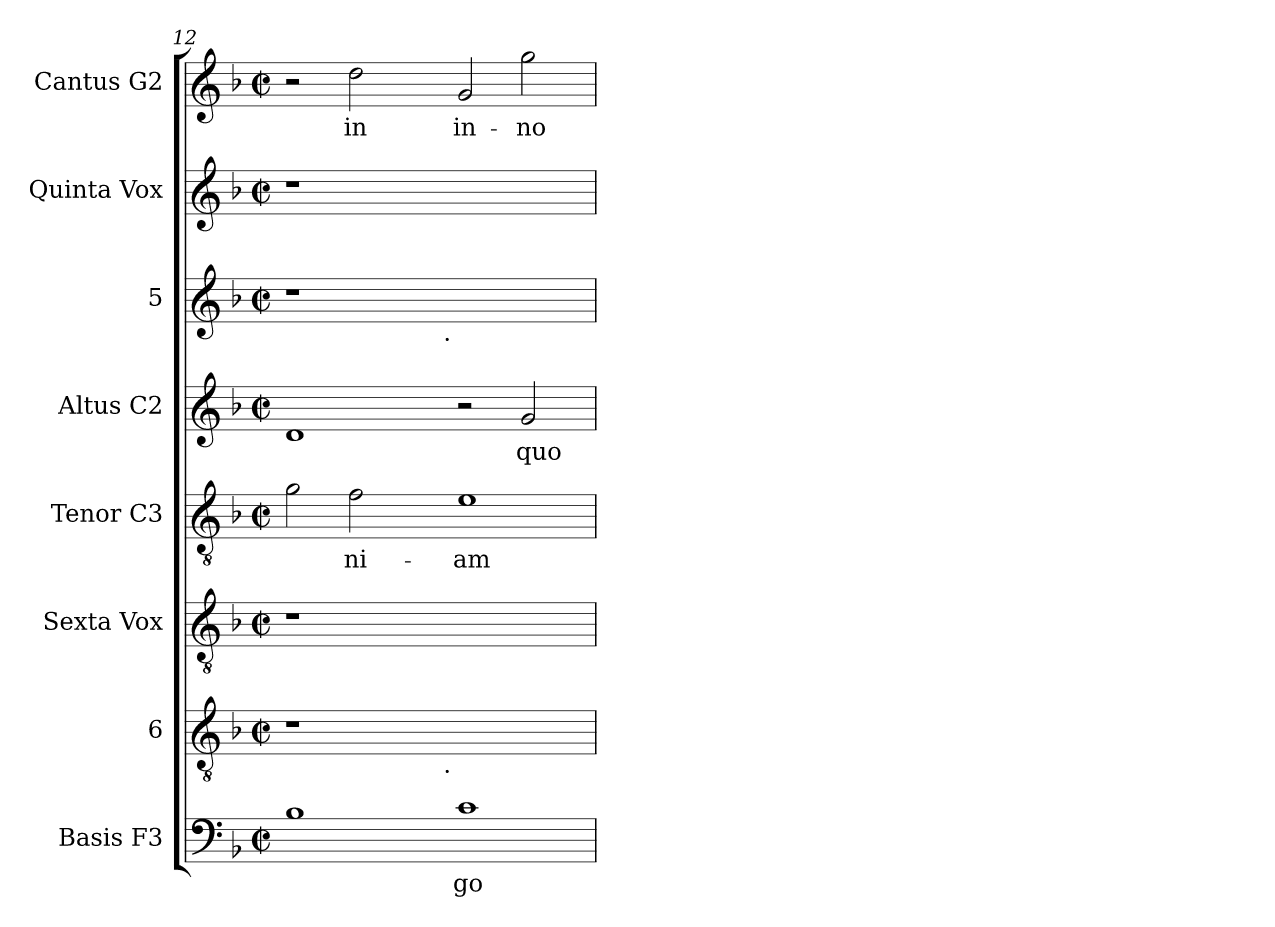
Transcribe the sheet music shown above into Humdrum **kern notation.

**kern	**text	**kern	**kern	**kern	**text	**kern	**text	**kern	**kern	**kern	**text
*part8	*part8	*part7	*part6	*part5	*part5	*part4	*part4	*part3	*part2	*part1	*part1
*staff8	*staff8	*staff7	*staff6	*staff5	*staff5	*staff4	*staff4	*staff3	*staff2	*staff1	*staff1
*I"Basis  F3	*	*I"6	*I"Sexta  Vox	*I"Tenor  C3	*	*I"Altus  C2	*	*I"5	*I"Quinta  Vox	*I"Cantus  G2	*
*I'B	*	*	*	*I'T	*	*I'A	*	*	*	*I'C	*
*clefF4	*	*clefGv2	*clefGv2	*clefGv2	*	*clefG2	*	*clefG2	*clefG2	*clefG2	*
*k[b-]	*	*k[b-]	*k[b-]	*k[b-]	*	*k[b-]	*	*k[b-]	*k[b-]	*k[b-]	*
*F:	*	*F:	*F:	*F:	*	*F:	*	*F:	*F:	*F:	*
*M2/2	*	*M2/2	*M2/2	*M2/2	*	*M2/2	*	*M2/2	*M2/2	*M2/2	*
*met(c|)	*	*met(c|)	*met(c|)	*met(c|)	*	*met(c|)	*	*met(c|)	*met(c|)	*met(c|)	*
=12	=12	=12	=12	=12	=12	=12	=12	=12	=12	=12	=12
!	!LO:LY:b:cj	!	!	!	!LO:LY:b:cj	!	!LO:LY:b:cj	!	!	!	!
*	*	*^	*	*	*	*	*	*^	*	*	*
1B-	--	1r	2ryy	1r	2g\	--	1d	.	1r	2ryy	1r	2r	.
!	!	!	!	!	!	!LO:LY:b:cj	!	!	!	!	!	!	!LO:LY:b:cj
.	.	.	4ryy	.	2f\	-ni-	.	.	.	4ryy	.	2dd\	in
.	.	.	8ryy	.	.	.	.	.	.	8ryy	.	.	.
.	.	.	16ryy	.	.	.	.	.	.	16ryy	.	.	.
.	.	.	64ryy	.	.	.	.	.	.	64ryy	.	.	.
!	!	!	!	!	!	!	!	!	!	!LO:TX:b:t=.	!	!	!
!	!	!	!LO:TX:b:t=.	!	!	!	!	!	!	!	!	!	!
.	.	.	1ryy	.	.	.	.	.	.	1ryy	.	.	.
!	!LO:LY:b:cj	!	!	!	!	!LO:LY:b:cj	!	!	!	!	!	!	!LO:LY:b:cj
1c	-go	1ryy	.	1ryy	1e	-am	2r	.	1ryy	.	1ryy	2g/	in-
!	!	!	!	!	!	!	!	!LO:LY:b:cj	!	!	!	!	!LO:LY:b:cj
.	.	.	.	.	.	.	2g/	quo-	.	.	.	2gg\	-no-
.	.	.	32.ryy	.	.	.	.	.	.	32.ryy	.	.	.
*	*	*v	*v	*	*	*	*	*	*v	*v	*	*	*
=	=	=	=	=	=	=	=	=	=	=	=
*-	*-	*-	*-	*-	*-	*-	*-	*-	*-	*-	*-
